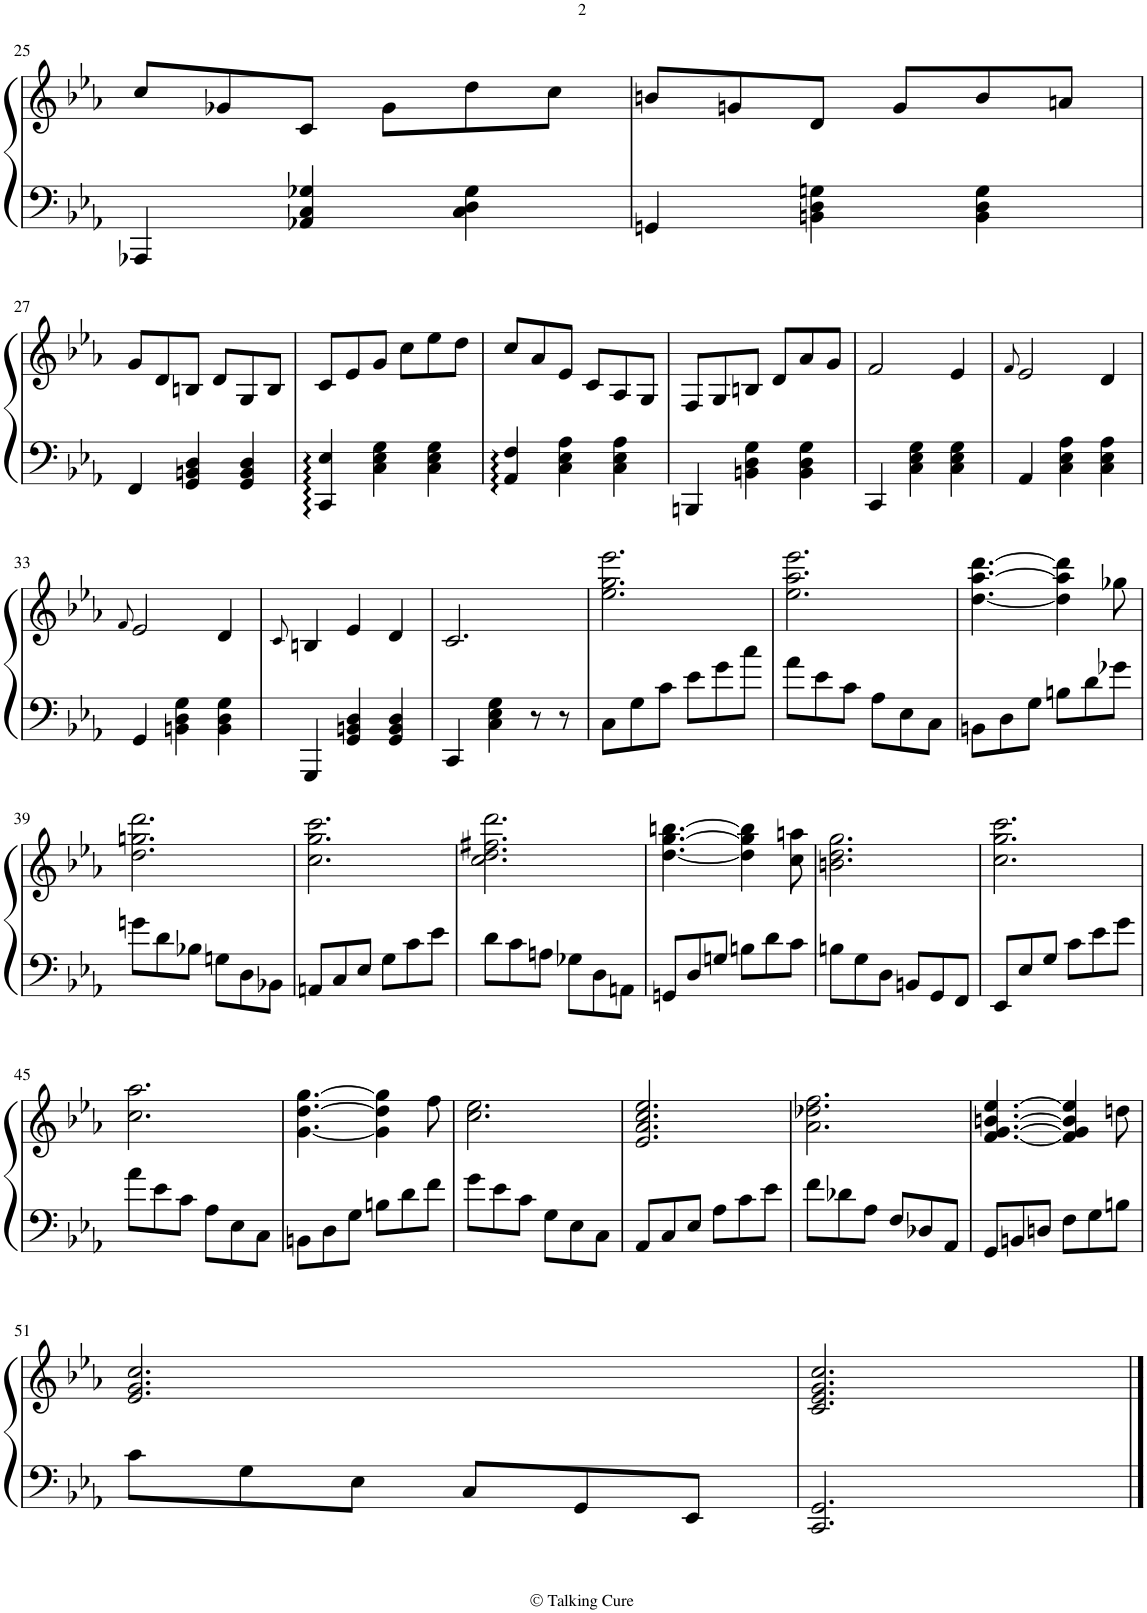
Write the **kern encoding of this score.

**kern	**kern
*part1	*part1
*staff2	*staff1
*I"Piano	*
*I'Pno.	*
!!LO:PB:g=z
*clefF4	*clefG2
*k[b-e-a-]	*k[b-e-a-]
*M6/8	*M6/8
=25	=25
4AAA-X/	8cc/L
.	8g-X/
4AA-X/ 4C/ 4G-X/	8c/J
.	8g-\L
4C\ 4D\ 4G-\	8dd\
.	8cc\J
=26	=26
4GGn/	8bn/L
.	8gn/
4BBn\ 4D\ 4Gn\	8d/J
.	8g/L
4BB\ 4D\ 4G\	8b/
.	8an/J
!!LO:LB:g=z
=27	=27
4FF/	8g/L
.	8d/
4GG/ 4BBn/ 4D/	8Bn/J
.	8d/L
4GG/ 4BB/ 4D/	8G/
.	8B/J
=28	=28
4CC/:: 4E-/::	8c/L
.	8e-/
4C\ 4E-\ 4G\	8g/J
.	8cc\L
4C\ 4E-\ 4G\	8ee-\
.	8dd\J
=29	=29
4AA-/:: 4F/::	8cc/L
.	8a-/
4C\ 4E-\ 4A-\	8e-/J
.	8c/L
4C\ 4E-\ 4A-\	8A-/
.	8G/J
=30	=30
4BBBn/	8F/L
.	8G/
4BBn\ 4D\ 4G\	8Bn/J
.	8d/L
4BB\ 4D\ 4G\	8a-/
.	8g/J
=31	=31
4CC/	2f/
4C\ 4E-\ 4G\	.
4C\ 4E-\ 4G\	4e-/
=32	=32
.	8qf/
4AA-/	2e-/
4C\ 4E-\ 4A-\	.
4C\ 4E-\ 4A-\	4d/
!!LO:LB:g=z
=33	=33
.	8qf/
4GG/	2e-/
4BBn\ 4D\ 4G\	.
4BB\ 4D\ 4G\	4d/
=34	=34
.	8qc/
4GGG/	4Bn/
4GG/ 4BBn/ 4D/	4e-/
4GG/ 4BB/ 4D/	4d/
=35	=35
4CC/	2.c/
4C\ 4E-\ 4G\	.
8r	.
8r	.
=36	=36
8C\L	2.ee-\ 2.gg\ 2.eee-\
8G\	.
8c\J	.
8e-\L	.
8g\	.
8cc\J	.
=37	=37
8a-\L	2.ee-\ 2.aa-\ 2.eee-\
8e-\	.
8c\J	.
8A-\L	.
8E-\	.
8C\J	.
=38	=38
8BBn\L	[4.dd\ [4.aa-\ [4.ddd\
8D\	.
8G\J	.
8Bn\L	4dd\] 4aa-\] 4ddd\]
8d\	.
8g-X\J	8gg-X\
!!LO:LB:g=z
=39	=39
8gn\L	2.dd\ 2.ggn\ 2.ddd\
8d\	.
8B-X\J	.
8Gn\L	.
8D\	.
8BB-X\J	.
=40	=40
8AAn/L	2.cc\ 2.gg\ 2.ccc\
8C/	.
8E-/J	.
8G\L	.
8c\	.
8e-\J	.
=41	=41
8d\L	2.cc\ 2.dd\ 2.ff#X\ 2.ddd\
8c\	.
8An\J	.
8G-X\L	.
8D\	.
8AAn\J	.
=42	=42
8GGn/L	[4.dd\ [4.gg\ [4.bbn\
8D/	.
8Gn/J	.
8Bn\L	4dd\] 4gg\] 4bb\]
8d\	.
8c\J	8cc\ 8aan\
=43	=43
8Bn\L	2.bn\ 2.dd\ 2.gg\
8G\	.
8D\J	.
8BBn/L	.
8GG/	.
8FF/J	.
=44	=44
8EE-/L	2.cc\ 2.gg\ 2.ccc\
8E-/	.
8G/J	.
8c\L	.
8e-\	.
8g\J	.
!!LO:LB:g=z
=45	=45
8a-\L	2.cc\ 2.aa-\
8e-\	.
8c\J	.
8A-\L	.
8E-\	.
8C\J	.
=46	=46
8BBn\L	[4.g\ [4.dd\ [4.gg\
8D\	.
8G\J	.
8Bn\L	4g\] 4dd\] 4gg\]
8d\	.
8f\J	8ff\
=47	=47
8g\L	2.cc\ 2.ee-\
8e-\	.
8c\J	.
8G\L	.
8E-\	.
8C\J	.
=48	=48
8AA-/L	2.e-/ 2.a-/ 2.cc/ 2.ee-/
8C/	.
8E-/J	.
8A-\L	.
8c\	.
8e-\J	.
=49	=49
8f\L	2.a-\ 2.dd-X\ 2.ff\
8d-X\	.
8A-\J	.
8F/L	.
8D-X/	.
8AA-/J	.
=50	=50
8GG/L	[4.f/ [4.g/ [4.bn/ [4.ee-/
8BBn/	.
8Dn/J	.
8F\L	4f/] 4g/] 4b/] 4ee-/]
8G\	.
8Bn\J	8ddn\
!!LO:LB:g=z
=51	=51
8c\L	2.e-/ 2.g/ 2.cc/
8G\	.
8E-\J	.
8C/L	.
8GG/	.
8EE-/J	.
=52	=52
2.CC/ 2.GG/	2.c/ 2.e-/ 2.g/ 2.cc/
==	==
*-	*-
